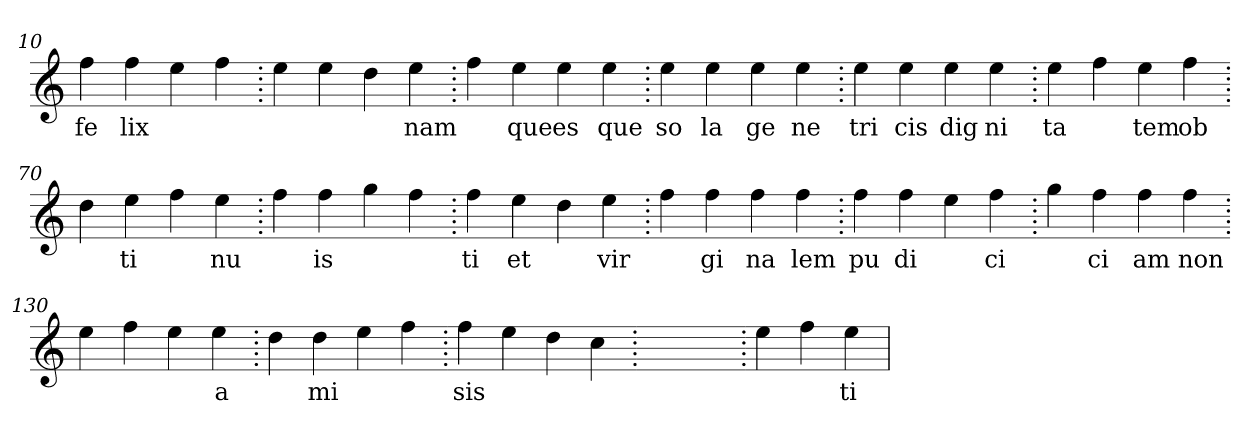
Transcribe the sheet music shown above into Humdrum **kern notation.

**kern	**text
*part1	*part1
*staff1	*staff1
*clefG2	*
=10.	=10.
4ff	fe
4ff	lix
4ee	.
4ff	.
=20.	=20.
4ee	.
4ee	.
4dd	.
4ee	nam
=30.	=30.
4ff	.
4ee	que
4ee	es
4ee	que
=40.	=40.
4ee	so
4ee	la
4ee	ge
4ee	ne
=50.	=50.
4ee	tri
4ee	cis
4ee	dig
4ee	ni
=60.	=60.
4ee	ta
4ff	.
4ee	tem
4ff	ob
=70.	=70.
4dd	.
4ee	ti
4ff	.
4ee	nu
=80.	=80.
4ff	.
4ff	is
4gg	.
4ff	.
=90.	=90.
4ff	ti
4ee	et
4dd	.
4ee	vir
=100.	=100.
4ff	.
4ff	gi
4ff	na
4ff	lem
=110.	=110.
4ff	pu
4ff	di
4ee	.
4ff	ci
=120.	=120.
4gg	.
4ff	ci
4ff	am
4ff	non
=130.	=130.
4ee	.
4ff	.
4ee	.
4ee	a
=140.	=140.
4dd	.
4dd	mi
4ee	.
4ff	.
=150.	=150.
4ff	sis
4ee	.
4dd	.
4cc	.
=160.	=160.
1ryy	.
=160.	=160.
4ee	.
4ff	.
4ee	ti
=	=
*-	*-
